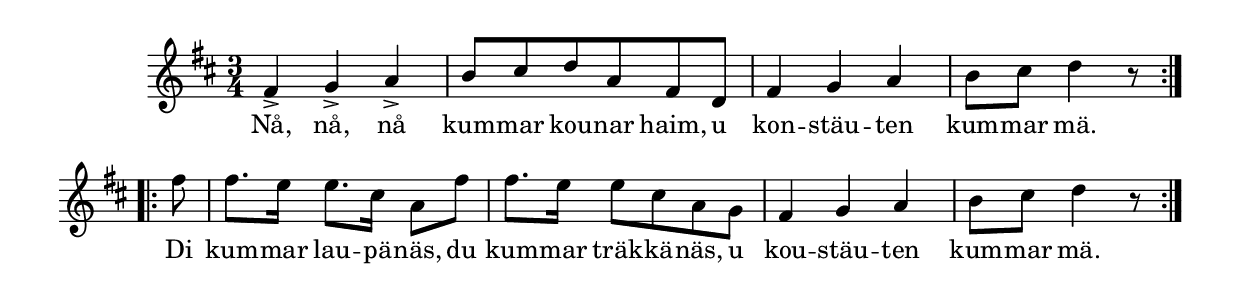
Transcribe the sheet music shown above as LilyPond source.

{
\time 3/4
\key d \major

\repeat volta 2 { 
 fis'4-> g'-> a'->  | 
 b'8 cis'' d'' a' fis' d'  | 
 fis'4 g' a'  | 
 b'8 cis'' d''4 r8 \break
 } %( endrepeat )% 
  
\repeat volta 2 { 
 fis''  | 
 fis''8. e''16 e''8. cis''16 a'8 fis''  | 
 fis''8. e''16 e''8 cis'' a' g'  | 
 fis'4 g' a'  | 
 b'8 cis'' d''4 r8
 } %( endrepeat )% 
  }
 \addlyrics {
     Nå, nå, nå kum -- mar kou -- nar haim, u kon -- stäu -- ten kum -- mar mä.
     Di kum -- mar lau -- pä -- näs, du kum -- mar träk -- kä -- näs, u kou -- stäu -- ten kum -- mar mä.
}
